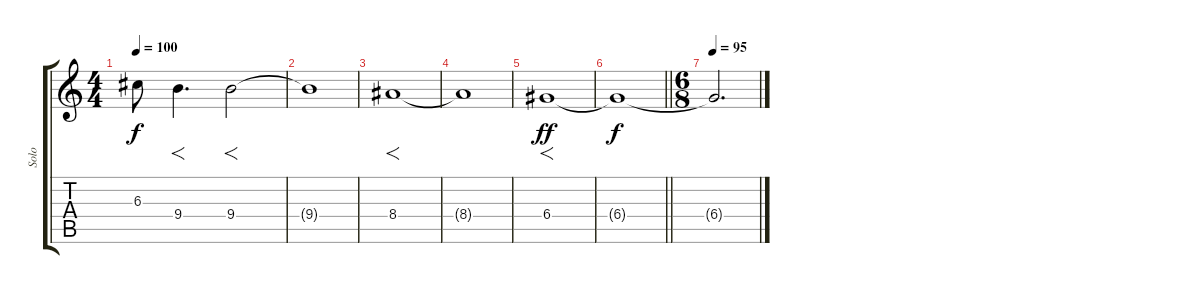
\track ("Solo" "Solo") {instrument distortionguitar}
\staff {score tabs}
\tuning (E4 B3 G3 D3 A2 E2) {hide}
\ts (4 4)
\tempo 100
\clef g2
\ks c
6.3{t}.8{dy f} 9.4.4{f d} 9.4.2{f} |
9.4{t}.1 |
8.4.1{f} |
8.4{t}.1 |
6.4.1{f dy ff} |
\barLineRight lightlight
6.4{t}.1{dy f} |
\ts (6 8)
\tempo 95
6.4{t}.2{d}
